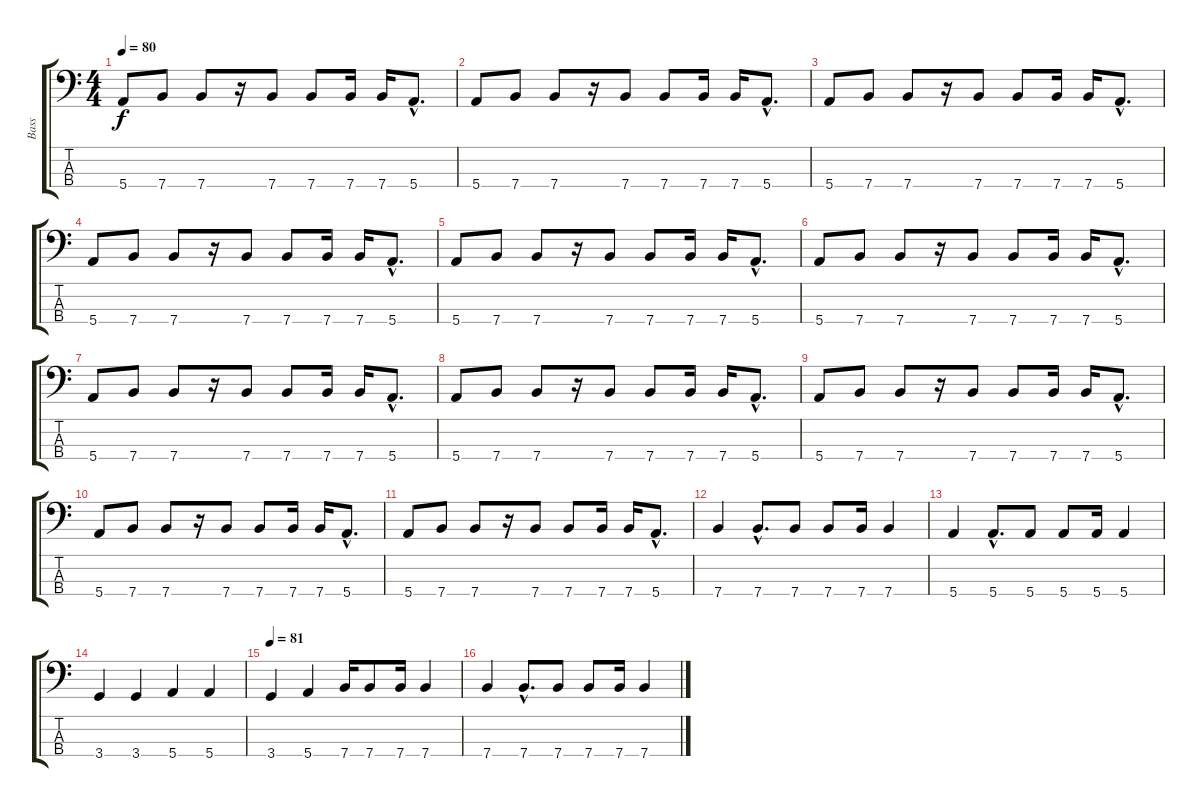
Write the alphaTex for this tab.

\track ("Bass" "Bass") {instrument electricbasspick}
\staff {score tabs}
\tuning (G2 D2 A1 E1) {hide}
\ts (4 4)
\tempo 80
\clef f4
\ks c
5.4.8{dy f} 7.4.8 7.4.8 r.16 7.4.8 7.4.8 7.4.16 7.4.16 5.4{hac}.8{d} |
5.4.8 7.4.8 7.4.8 r.16 7.4.8 7.4.8 7.4.16 7.4.16 5.4{hac}.8{d} |
5.4.8 7.4.8 7.4.8 r.16 7.4.8 7.4.8 7.4.16 7.4.16 5.4{hac}.8{d} |
5.4.8 7.4.8 7.4.8 r.16 7.4.8 7.4.8 7.4.16 7.4.16 5.4{hac}.8{d} |
5.4.8 7.4.8 7.4.8 r.16 7.4.8 7.4.8 7.4.16 7.4.16 5.4{hac}.8{d} |
5.4.8 7.4.8 7.4.8 r.16 7.4.8 7.4.8 7.4.16 7.4.16 5.4{hac}.8{d} |
5.4.8 7.4.8 7.4.8 r.16 7.4.8 7.4.8 7.4.16 7.4.16 5.4{hac}.8{d} |
5.4.8 7.4.8 7.4.8 r.16 7.4.8 7.4.8 7.4.16 7.4.16 5.4{hac}.8{d} |
5.4.8 7.4.8 7.4.8 r.16 7.4.8 7.4.8 7.4.16 7.4.16 5.4{hac}.8{d} |
5.4.8 7.4.8 7.4.8 r.16 7.4.8 7.4.8 7.4.16 7.4.16 5.4{hac}.8{d} |
5.4.8 7.4.8 7.4.8 r.16 7.4.8 7.4.8 7.4.16 7.4.16 5.4{hac}.8{d} |
7.4.4 7.4{hac}.8{d} 7.4.8 7.4.8 7.4.16 7.4.4 |
5.4.4 5.4{hac}.8{d} 5.4.8 5.4.8 5.4.16 5.4.4 |
3.4.4 3.4.4 5.4.4 5.4.4 |
\tempo 81
3.4.4 5.4.4 7.4.16 7.4.8 7.4.16 7.4.4 |
7.4.4 7.4{hac}.8{d} 7.4.8 7.4.8 7.4.16 7.4.4
